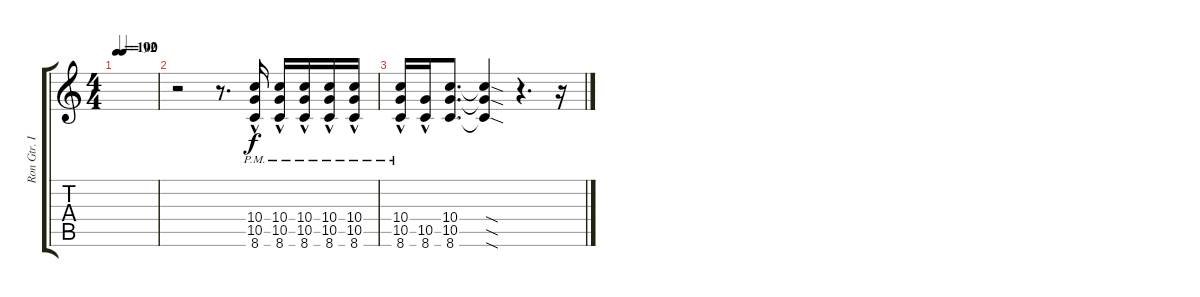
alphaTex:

\track ("Ron Gtr. II" "Ron Gtr. I") {instrument overdrivenguitar}
\staff {score tabs}
\tuning (E4 B3 G3 D3 A2 E2) {hide}
\ts (4 4)
\tempo 100
\tempo (92 0.15625)
\clef g2
\ks c
|
r.2 r.8{d} (10.4{pm} 10.5{hac pm} 8.6{hac pm}).16 (10.4 10.5{hac pm} 8.6{hac pm}).16 (10.4 10.5{hac pm} 8.6{hac pm}).16 (10.4 10.5{hac pm} 8.6{hac pm}).16 (10.4 10.5{hac pm} 8.6{hac pm}).16 |
(10.4{pm} 10.5{hac pm} 8.6{hac pm}).16 (10.5{hac} 8.6{hac}).16 (10.4 10.5 8.6).8{d dy f} (10.4{sod t} 10.5{sod t} 8.6{sod t}).4 r.4{d} r.16
